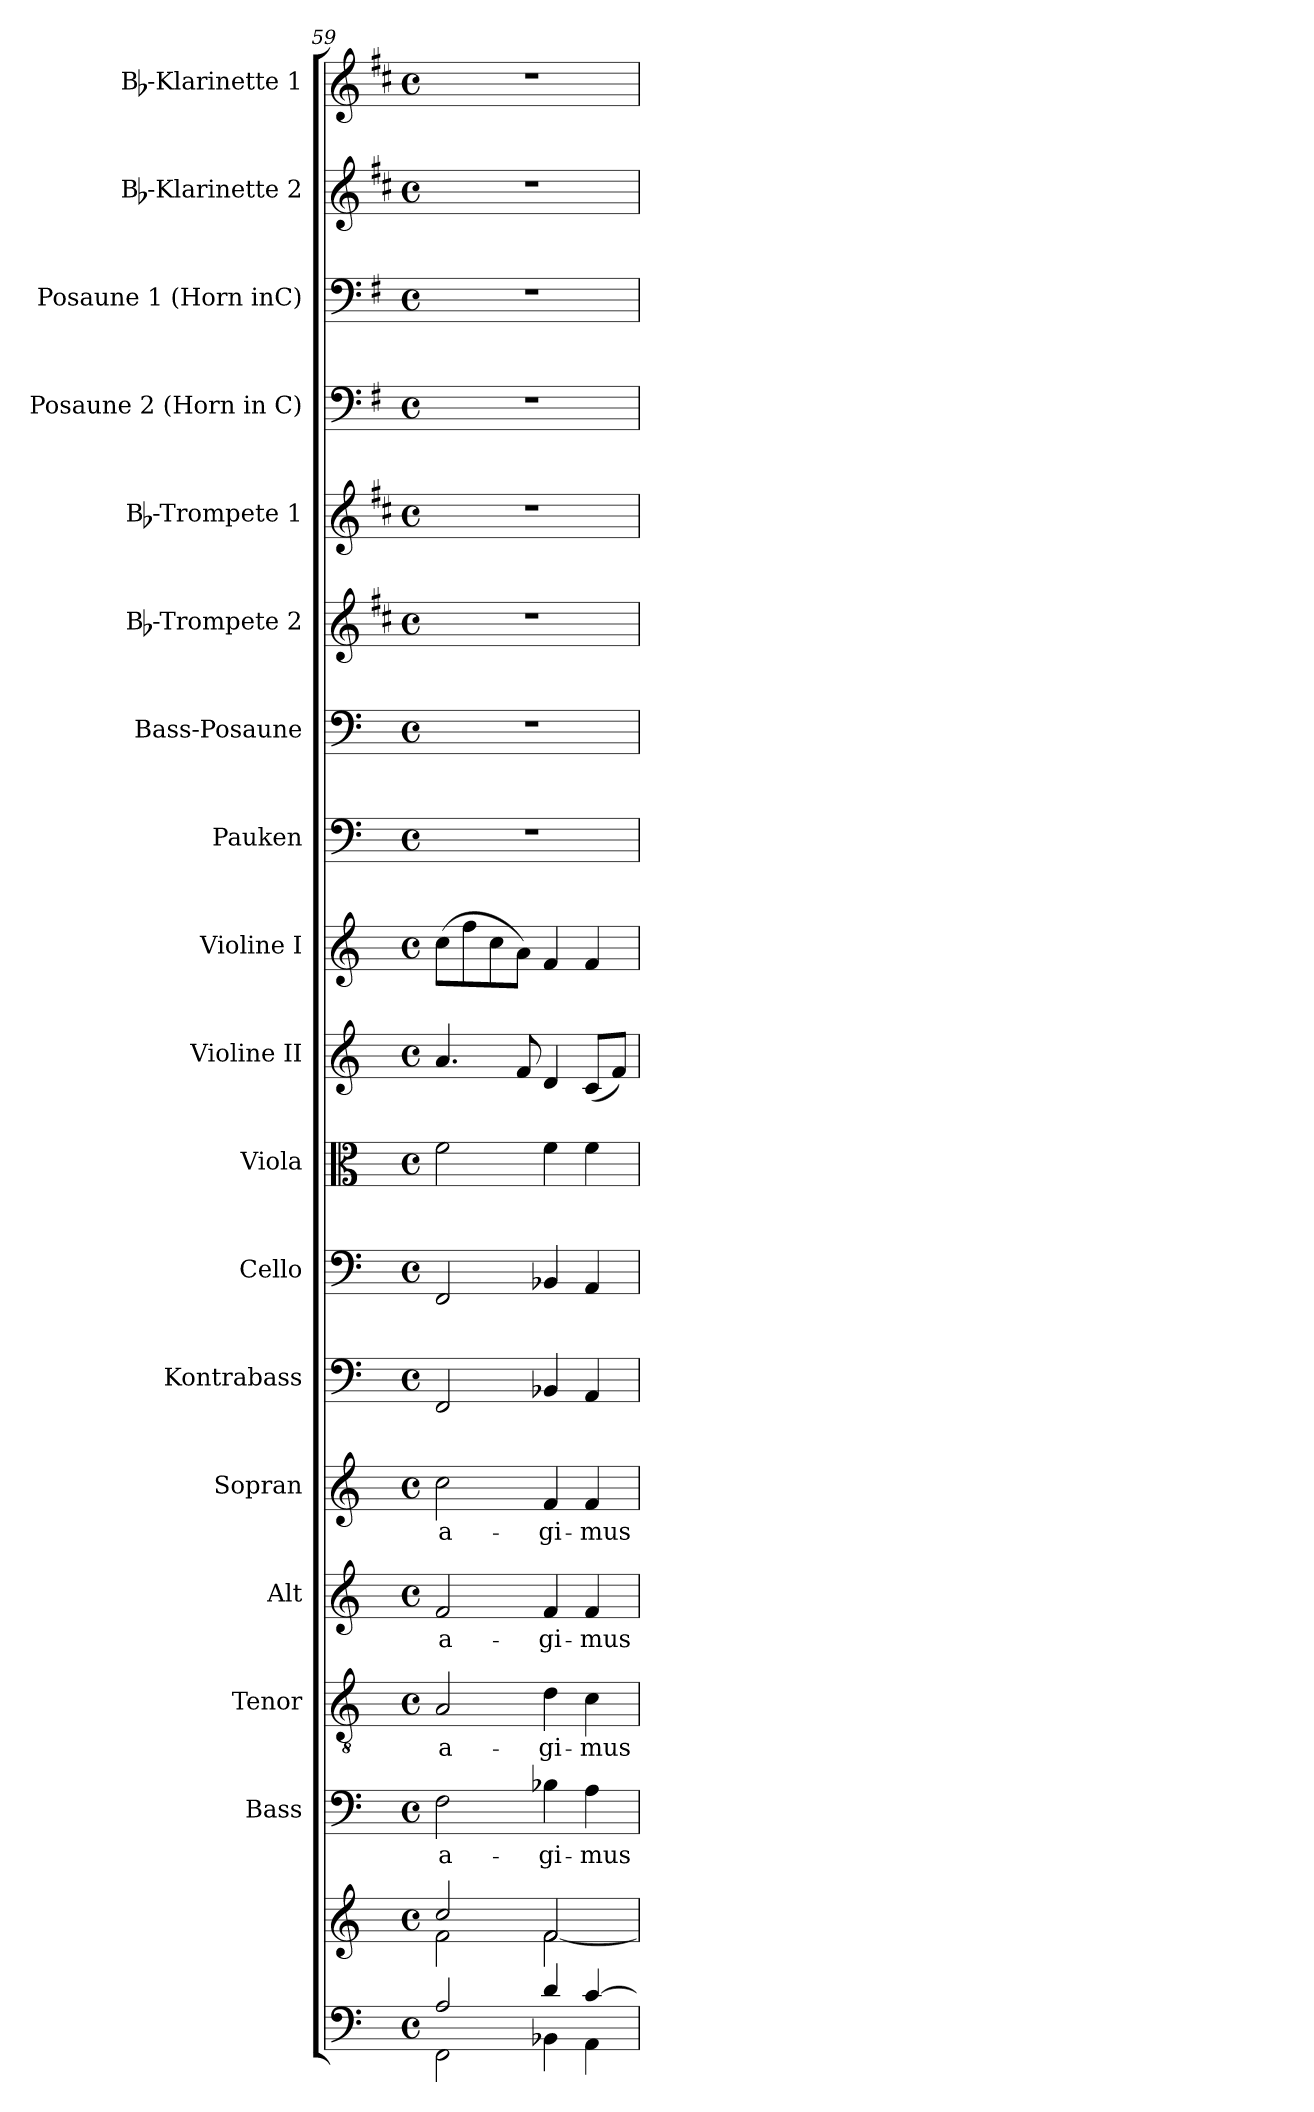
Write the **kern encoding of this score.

**kern	**kern	**kern	**text	**kern	**text	**kern	**text	**kern	**text	**kern	**kern	**kern	**kern	**kern	**kern	**kern	**kern	**kern	**kern	**kern	**kern	**kern
*part18	*part18	*part17	*part17	*part16	*part16	*part15	*part15	*part14	*part14	*part13	*part12	*part11	*part10	*part9	*part8	*part7	*part6	*part5	*part4	*part3	*part2	*part1
*staff19	*staff18	*staff17	*staff17	*staff16	*staff16	*staff15	*staff15	*staff14	*staff14	*staff13	*staff12	*staff11	*staff10	*staff9	*staff8	*staff7	*staff6	*staff5	*staff4	*staff3	*staff2	*staff1
*	*	*I"Bass	*	*I"Tenor	*	*I"Alt	*	*I"Sopran	*	*I"Kontrabass	*I"Cello	*I"Viola	*I"Violine II	*I"Violine I	*I"Pauken	*I"Bass-Posaune	*I"Bb-Trompete 2	*I"Bb-Trompete 1	*I"Posaune 2 (Horn in C)	*I"Posaune 1 (Horn inC)	*I"Bb-Klarinette 2	*I"Bb-Klarinette 1
*	*	*I'B.	*	*I'T.	*	*I'A.	*	*I'S.	*	*I'Kb.	*	*I'Vla.	*I'Vl. II	*I'Vl. I	*I'Pk.	*I'B-Pos.	*I'Bb Trp. 2	*I'Bb Trp. 1	*I'Pos. 2	*I'Pos. 1	*I'Bb Kl. 2	*I'Bb Kl. 1
*clefF4	*clefG2	*clefF4	*	*clefGv2	*	*clefG2	*	*clefG2	*	*clefF4	*clefF4	*clefC3	*clefG2	*clefG2	*clefF4	*clefF4	*clefG2	*clefG2	*clefF4	*clefF4	*clefG2	*clefG2
*	*	*	*	*	*	*	*	*	*	*ITrd7c12	*	*	*	*	*	*	*ITrd1c2	*ITrd1c2	*ITrd4c7	*ITrd4c7	*ITrd1c2	*ITrd1c2
*k[]	*k[]	*k[]	*	*k[]	*	*k[]	*	*k[]	*	*k[]	*k[]	*k[]	*k[]	*k[]	*k[]	*k[]	*k[]	*k[]	*k[]	*k[]	*k[]	*k[]
*C:	*C:	*C:	*	*C:	*	*C:	*	*C:	*	*C:	*C:	*C:	*C:	*C:	*C:	*C:	*C:	*C:	*C:	*C:	*C:	*C:
*M4/4	*M4/4	*M4/4	*	*M4/4	*	*M4/4	*	*M4/4	*	*M4/4	*M4/4	*M4/4	*M4/4	*M4/4	*M4/4	*M4/4	*M4/4	*M4/4	*M4/4	*M4/4	*M4/4	*M4/4
*met(c)	*met(c)	*met(c)	*	*met(c)	*	*met(c)	*	*met(c)	*	*met(c)	*met(c)	*met(c)	*met(c)	*met(c)	*met(c)	*met(c)	*met(c)	*met(c)	*met(c)	*met(c)	*met(c)	*met(c)
=59	=59	=59	=59	=59	=59	=59	=59	=59	=59	=59	=59	=59	=59	=59	=59	=59	=59	=59	=59	=59	=59	=59
*^	*^	*	*	*	*	*	*	*	*	*	*	*	*	*	*	*	*	*	*	*	*	*
!	!	!	!	!	!LO:LY:b	!	!LO:LY:b	!	!LO:LY:b	!	!LO:LY:b	!	!	!	!	!	!	!	!	!	!	!	!	!
2A/	2FF\	2cc/	2f\	2F\	a-	2A/	a-	2f/	a-	2cc\	a-	2FFF/	2FF/	2f\	4.a/	(>8cc\L	1r	1r	1r	1r	1r	1r	1r	1r
.	.	.	.	.	.	.	.	.	.	.	.	.	.	.	.	8ff\	.	.	.	.	.	.	.	.
.	.	.	.	.	.	.	.	.	.	.	.	.	.	.	.	8cc\	.	.	.	.	.	.	.	.
.	.	.	.	.	.	.	.	.	.	.	.	.	.	.	8f/	8a\J)	.	.	.	.	.	.	.	.
!	!	!	!	!	!LO:LY:b	!	!LO:LY:b	!	!LO:LY:b	!	!LO:LY:b	!	!	!	!	!	!	!	!	!	!	!	!	!
4d/	4BB-X\	2f/	[<2f\	4B-X\	-gi-	4d\	-gi-	4f/	-gi-	4f/	-gi-	4BBB-X/	4BB-X/	4f\	4d/	4f/	.	.	.	.	.	.	.	.
!	!	!	!	!	!LO:LY:b	!	!LO:LY:b	!	!LO:LY:b	!	!LO:LY:b	!	!	!	!	!	!	!	!	!	!	!	!	!
[>4c/	4AA\	.	.	4A\	-mus	4c\	-mus	4f/	-mus	4f/	-mus	4AAA/	4AA/	4f\	(<8c/L	4f/	.	.	.	.	.	.	.	.
.	.	.	.	.	.	.	.	.	.	.	.	.	.	.	8f/J)	.	.	.	.	.	.	.	.	.
*v	*v	*	*	*	*	*	*	*	*	*	*	*	*	*	*	*	*	*	*	*	*	*	*	*
*	*v	*v	*	*	*	*	*	*	*	*	*	*	*	*	*	*	*	*	*	*	*	*	*
=	=	=	=	=	=	=	=	=	=	=	=	=	=	=	=	=	=	=	=	=	=	=
*-	*-	*-	*-	*-	*-	*-	*-	*-	*-	*-	*-	*-	*-	*-	*-	*-	*-	*-	*-	*-	*-	*-
